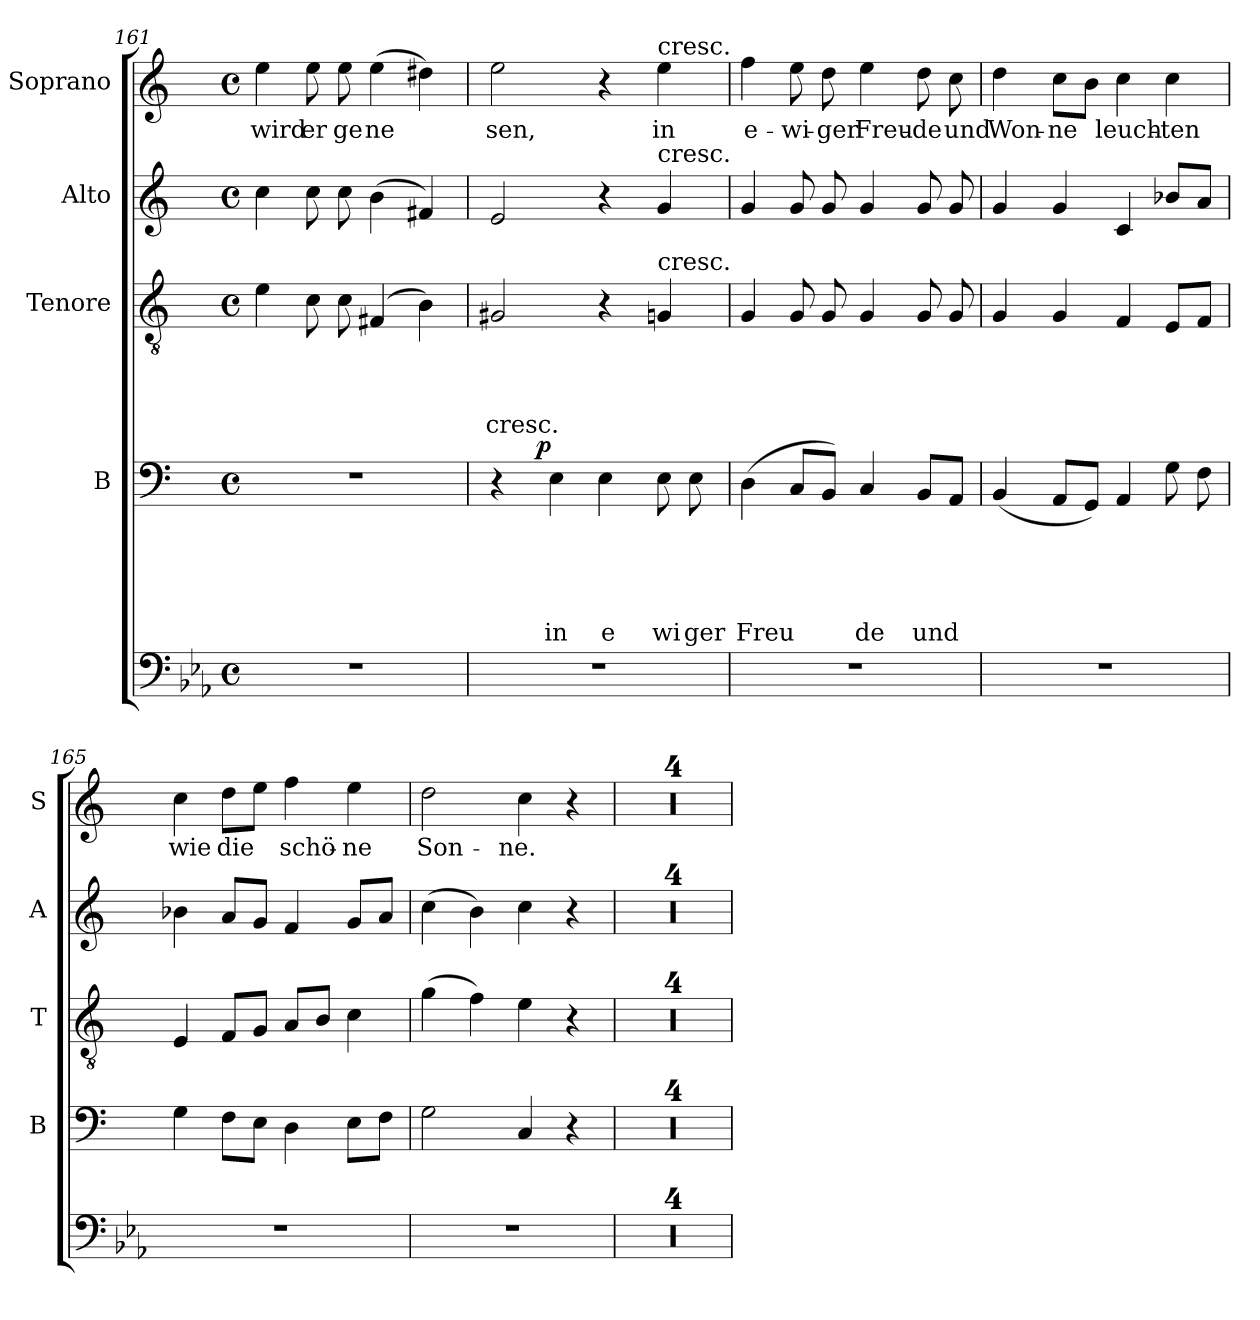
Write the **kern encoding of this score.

**kern	**kern	**text	**text	**text	**text	**text	**dynam	**kern	**text	**text	**text	**text	**kern	**kern	**text
*part5	*part4	*part4	*part4	*part4	*part4	*part4	*part4	*part3	*part3	*part3	*part3	*part3	*part2	*part1	*part1
*staff5	*staff4	*staff4	*staff4	*staff4	*staff4	*staff4	*staff4	*staff3	*staff3	*staff3	*staff3	*staff3	*staff2	*staff1	*staff1
*	*I"B	*	*	*	*	*	*	*I"Tenore	*	*	*	*	*I"Alto	*I"Soprano	*
*	*I'B	*	*	*	*	*	*	*I'T	*	*	*	*	*I'A	*I'S	*
*clefF4	*clefF4	*	*	*	*	*	*	*clefGv2	*	*	*	*	*clefG2	*clefG2	*
*k[b-e-a-]	*k[]	*	*	*	*	*	*	*k[]	*	*	*	*	*k[]	*k[]	*
*E-:	*C:	*	*	*	*	*	*	*C:	*	*	*	*	*C:	*C:	*
*M4/4	*M4/4	*	*	*	*	*	*	*M4/4	*	*	*	*	*M4/4	*M4/4	*
*met(c)	*met(c)	*	*	*	*	*	*	*met(c)	*	*	*	*	*met(c)	*met(c)	*
=161	=161	=161	=161	=161	=161	=161	=161	=161	=161	=161	=161	=161	=161	=161	=161
!	!	!	!	!	!	!	!	!	!	!	!	!	!	!	!LO:LY:b
1r	1r	.	.	.	.	.	.	4e\	.	.	.	.	4cc\	4ee\	wird
!	!	!	!	!	!	!	!	!	!	!	!	!	!	!	!LO:LY:b
.	.	.	.	.	.	.	.	8c\	.	.	.	.	8cc\	8ee\	er
!	!	!	!	!	!	!	!	!	!	!	!	!	!	!	!LO:LY:b
.	.	.	.	.	.	.	.	8c\	.	.	.	.	8cc\	8ee\	ge
!	!	!	!	!	!	!	!	!	!	!	!	!	!	!	!LO:LY:b
.	.	.	.	.	.	.	.	(4F#X/	.	.	.	.	(>4b\	(>4ee\	ne
.	.	.	.	.	.	.	.	4B\)	.	.	.	.	4f#X/)	4dd#X\)	.
=162	=162	=162	=162	=162	=162	=162	=162	=162	=162	=162	=162	=162	=162	=162	=162
!	!	!	!	!	!	!	!	!	!	!	!	!LO:LY:b	!	!	!LO:LY:b
*	*^	*	*	*	*	*	*	*	*	*	*	*	*	*	*
1r	4r	8..ryy	.	.	.	.	.	.	2G#X/	.	.	.	cresc.	2e/	2ee\	sen,
!	!	!	!	!	!	!	!	!LO:DY:a	!	!	!	!	!	!	!	!
.	.	2ryy	.	.	.	.	.	p	.	.	.	.	.	.	.	.
!	!	!	!	!	!	!	!LO:LY:b	!	!	!	!	!	!	!	!	!
.	4E\	.	.	.	.	.	in	.	.	.	.	.	.	.	.	.
!	!	!	!	!	!	!	!LO:LY:b	!	!	!	!	!	!	!	!	!
.	4E\	.	.	.	.	.	e	.	4r	.	.	.	.	4r	4r	.
.	.	4ryy	.	.	.	.	.	.	.	.	.	.	.	.	.	.
!	!	!	!	!	!	!	!	!	!	!	!	!	!	!	!LO:TX:a:t=cresc.	!
!	!	!	!	!	!	!	!	!	!	!	!	!	!	!LO:TX:a:t=cresc.	!	!
!	!	!	!	!	!	!	!	!	!LO:TX:a:t=cresc.	!	!	!	!	!	!	!
!	!	!	!	!	!	!	!LO:LY:b	!	!	!	!	!	!	!	!	!LO:LY:b
.	8E\	.	.	.	.	.	wi	.	4Gn/	.	.	.	.	4g/	4ee\	in
!	!	!	!	!	!	!	!LO:LY:b	!	!	!	!	!	!	!	!	!
.	8E\	.	.	.	.	.	ger	.	.	.	.	.	.	.	.	.
.	.	32ryy	.	.	.	.	.	.	.	.	.	.	.	.	.	.
!!LO:LB:g=z
=163	=163	=163	=163	=163	=163	=163	=163	=163	=163	=163	=163	=163	=163	=163	=163	=163
!	!	!	!	!	!	!	!LO:LY:b	!	!	!	!	!	!	!	!	!LO:LY:b
*	*v	*v	*	*	*	*	*	*	*	*	*	*	*	*	*	*
1r	(>4D\	.	.	.	.	Freu	.	4G/	.	.	.	.	4g/	4ff\	e-
!	!	!	!	!	!	!	!	!	!	!	!	!	!	!	!LO:LY:b
.	8C/L	.	.	.	.	.	.	8G/	.	.	.	.	8g/	8ee\	-wi-
!	!	!	!	!	!	!	!	!	!	!	!	!	!	!	!LO:LY:b
.	8BB/J)	.	.	.	.	.	.	8G/	.	.	.	.	8g/	8dd\	-ger
!	!	!	!	!	!	!LO:LY:b	!	!	!	!	!	!	!	!	!LO:LY:b
.	4C/	.	.	.	.	de	.	4G/	.	.	.	.	4g/	4ee\	Freu-
!	!	!	!	!	!	!LO:LY:b	!	!	!	!	!	!	!	!	!LO:LY:b
.	8BB/L	.	.	.	.	und	.	8G/	.	.	.	.	8g/	8dd\	-de
!	!	!	!	!	!	!	!	!	!	!	!	!	!	!	!LO:LY:b
.	8AA/J	.	.	.	.	.	.	8G/	.	.	.	.	8g/	8cc\	und
=164	=164	=164	=164	=164	=164	=164	=164	=164	=164	=164	=164	=164	=164	=164	=164
!	!	!	!	!	!	!	!	!	!	!	!	!	!	!	!LO:LY:b
1r	(<4BB/	.	.	.	.	.	.	4G/	.	.	.	.	4g/	4dd\	Won-
!	!	!	!	!	!	!	!	!	!	!	!	!	!	!	!LO:LY:b
.	8AA/L	.	.	.	.	.	.	4G/	.	.	.	.	4g/	8cc\L	-ne
.	8GG/J)	.	.	.	.	.	.	.	.	.	.	.	.	8b\J	.
!	!	!	!	!	!	!	!	!	!	!	!	!	!	!	!LO:LY:b
.	4AA/	.	.	.	.	.	.	4F/	.	.	.	.	4c/	4cc\	leuch-
!	!	!	!	!	!	!	!	!	!	!	!	!	!	!	!LO:LY:b
.	8G\	.	.	.	.	.	.	8E/L	.	.	.	.	8b-X/L	4cc\	-ten
.	8F\	.	.	.	.	.	.	8F/J	.	.	.	.	8a/J	.	.
=165	=165	=165	=165	=165	=165	=165	=165	=165	=165	=165	=165	=165	=165	=165	=165
!	!	!	!	!	!	!	!	!	!	!	!	!	!	!	!LO:LY:b
1r	4G\	.	.	.	.	.	.	4E/	.	.	.	.	4b-X\	4cc\	wie
!	!	!	!	!	!	!	!	!	!	!	!	!	!	!	!LO:LY:b
.	8F\L	.	.	.	.	.	.	8F/L	.	.	.	.	8a/L	8dd\L	die
.	8E\J	.	.	.	.	.	.	8G/J	.	.	.	.	8g/J	8ee\J	.
!	!	!	!	!	!	!	!	!	!	!	!	!	!	!	!LO:LY:b
.	4D\	.	.	.	.	.	.	8A/L	.	.	.	.	4f/	4ff\	schö-
.	.	.	.	.	.	.	.	8B/J	.	.	.	.	.	.	.
!	!	!	!	!	!	!	!	!	!	!	!	!	!	!	!LO:LY:b
.	8E\L	.	.	.	.	.	.	4c\	.	.	.	.	8g/L	4ee\	-ne
.	8F\J	.	.	.	.	.	.	.	.	.	.	.	8a/J	.	.
=166	=166	=166	=166	=166	=166	=166	=166	=166	=166	=166	=166	=166	=166	=166	=166
!	!	!	!	!	!	!	!	!	!	!	!	!	!	!	!LO:LY:b
1r	2G\	.	.	.	.	.	.	(>4g\	.	.	.	.	(>4cc\	2dd\	Son-
.	.	.	.	.	.	.	.	4f\)	.	.	.	.	4b\)	.	.
!	!	!	!	!	!	!	!	!	!	!	!	!	!	!	!LO:LY:b
.	4C/	.	.	.	.	.	.	4e\	.	.	.	.	4cc\	4cc\	-ne.
.	4r	.	.	.	.	.	.	4r	.	.	.	.	4r	4r	.
!!LO:PB:g=z
=167	=167	=167	=167	=167	=167	=167	=167	=167	=167	=167	=167	=167	=167	=167	=167
1r	1r	.	.	.	.	.	.	1r	.	.	.	.	1r	1r	.
=168	=168	=168	=168	=168	=168	=168	=168	=168	=168	=168	=168	=168	=168	=168	=168
1r	1r	.	.	.	.	.	.	1r	.	.	.	.	1r	1r	.
=169	=169	=169	=169	=169	=169	=169	=169	=169	=169	=169	=169	=169	=169	=169	=169
1r	1r	.	.	.	.	.	.	1r	.	.	.	.	1r	1r	.
=170	=170	=170	=170	=170	=170	=170	=170	=170	=170	=170	=170	=170	=170	=170	=170
1r	1r	.	.	.	.	.	.	1r	.	.	.	.	1r	1r	.
=	=	=	=	=	=	=	=	=	=	=	=	=	=	=	=
*-	*-	*-	*-	*-	*-	*-	*-	*-	*-	*-	*-	*-	*-	*-	*-
